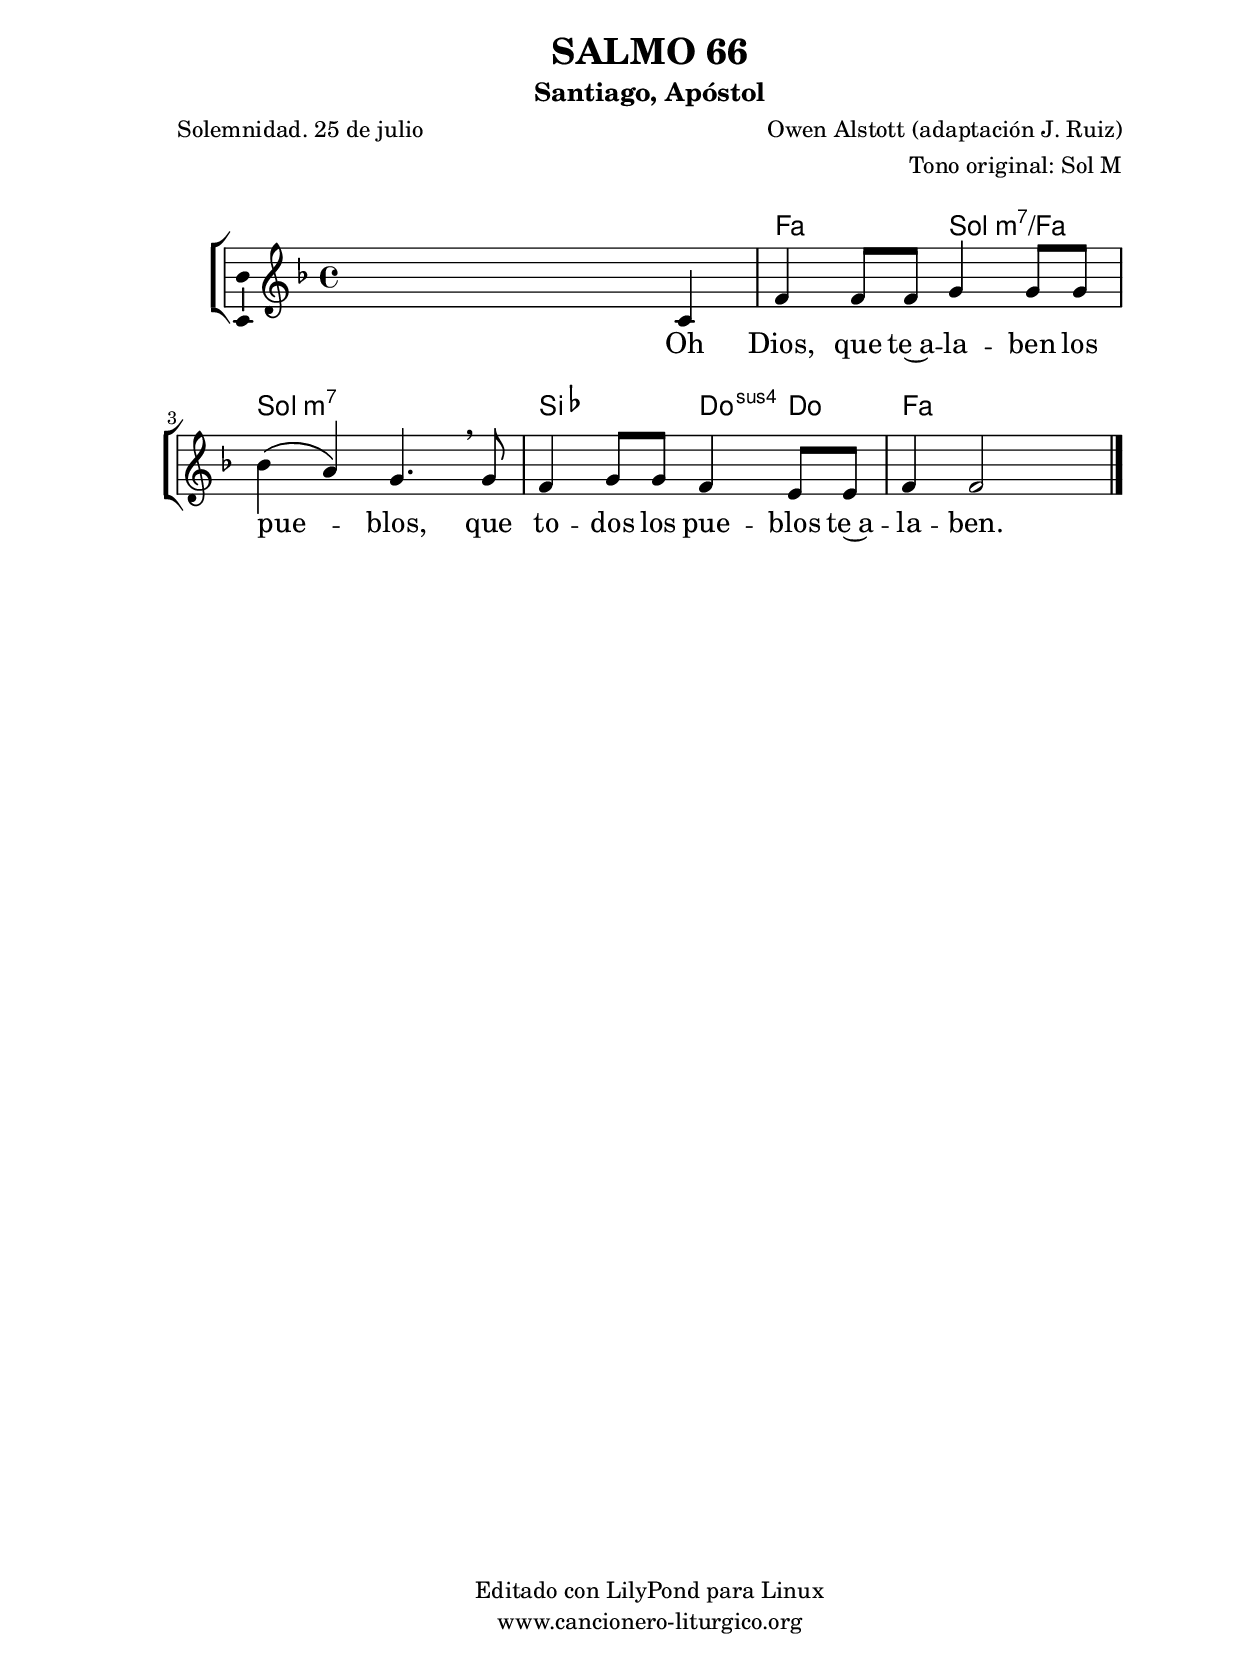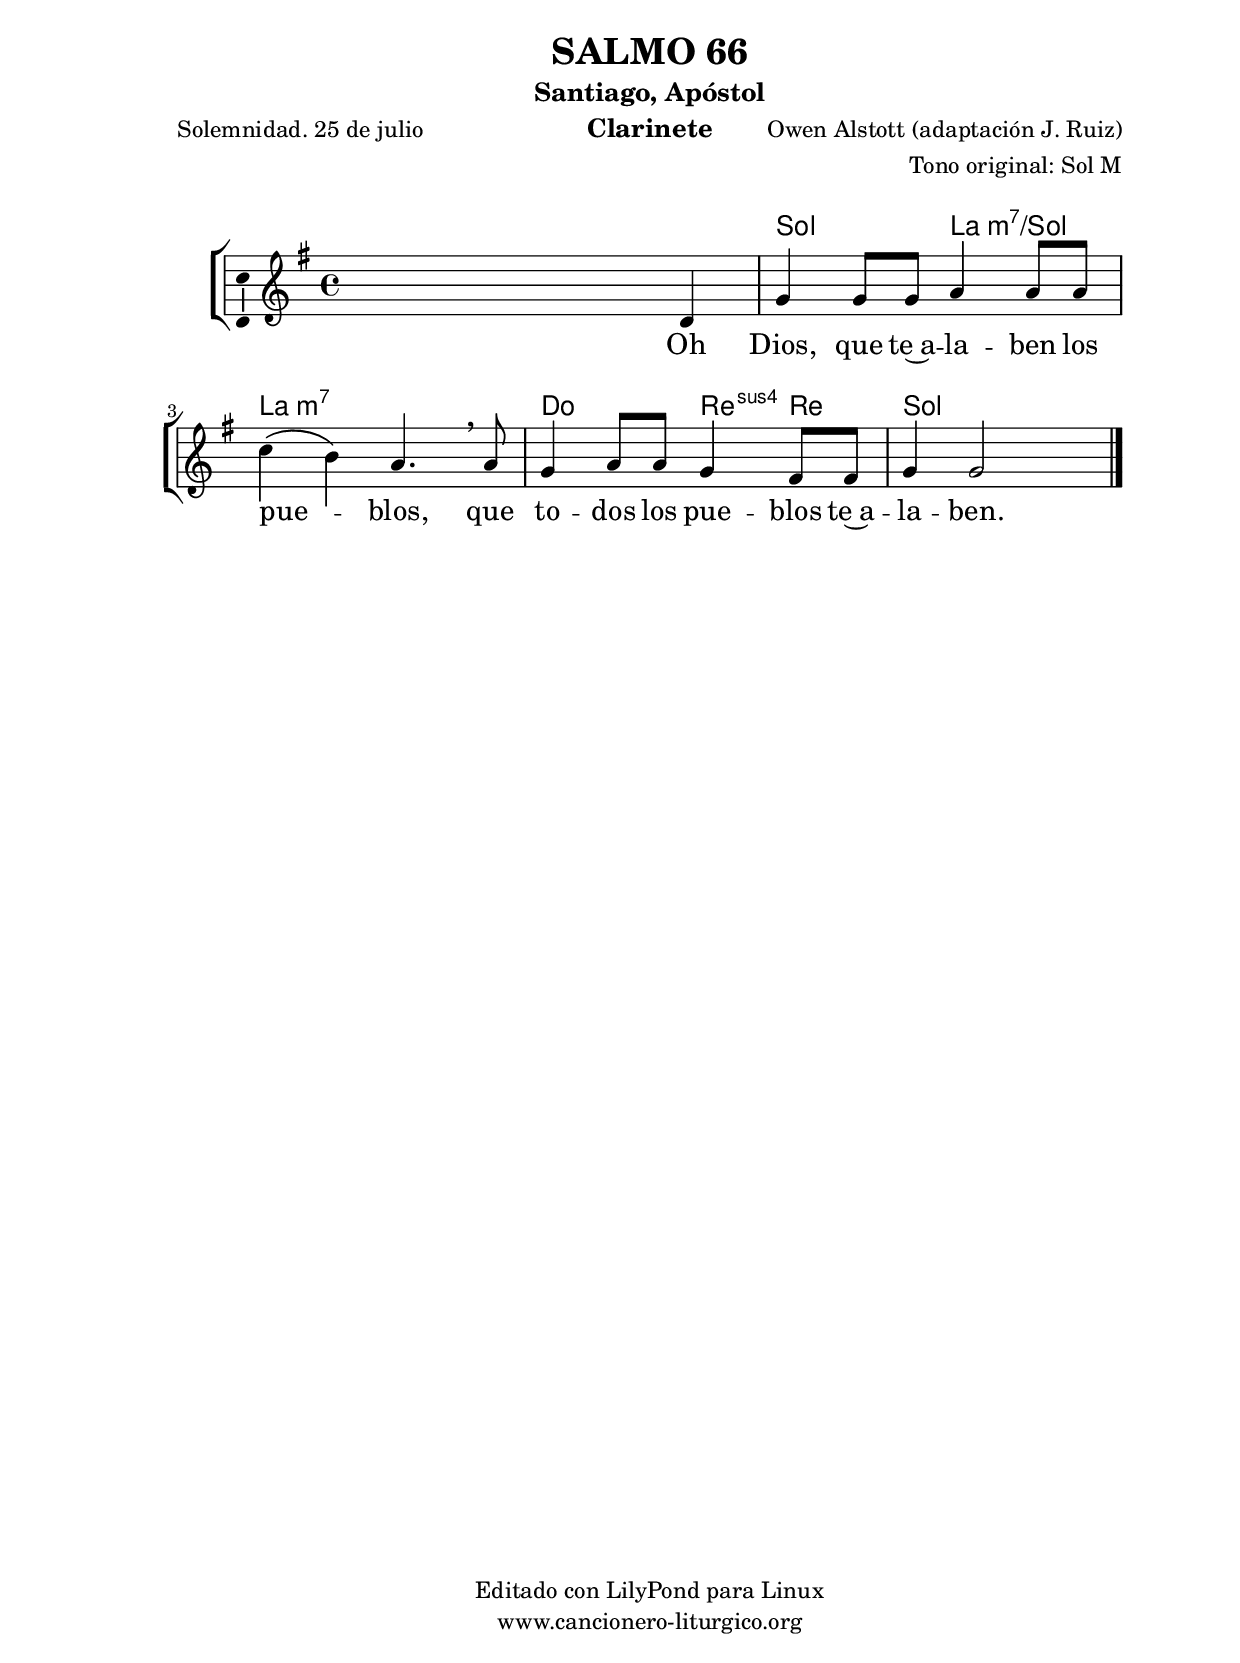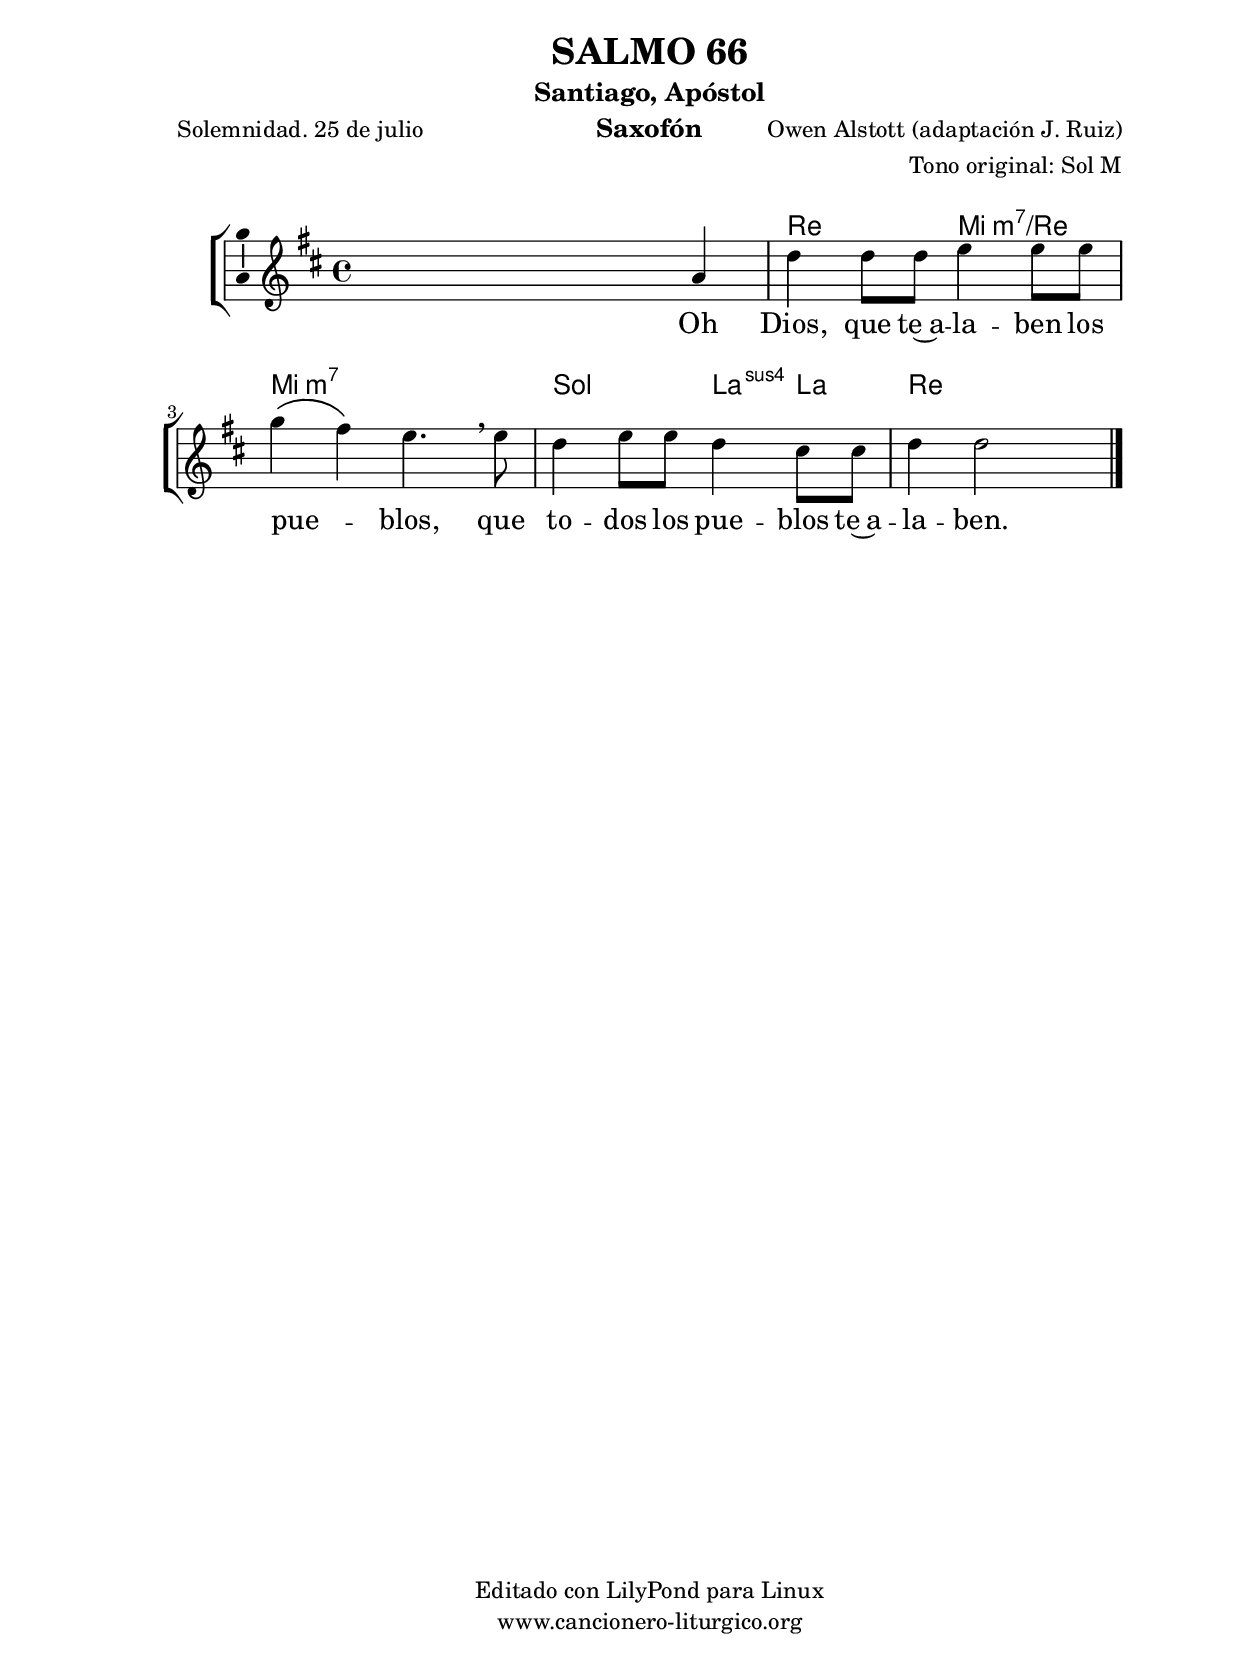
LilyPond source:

%
%para convertir .midi en .wav:
%timidity filename.midi -Ow -o finename.wav
%
%
%Para convertir de .wav a .mp3:
%lame -h -m j filename.wav
%
%
%para escuchar el midi:
%timidity nombrefichero.midi
%


%versión de lilypond para la que se ha escrito esta partitura:
\version "2.16.0"

	%Tamaño papel
	#(set-default-paper-size "a4")
	%Tamaño partitura
	#(set-global-staff-size 20)
	%No responde al pulsar sobre una nota
	#(ly:set-option 'point-and-click #f)

%parámetros del encabezamiento:
\header {
	title = "SALMO 66"
	subtitle = "Santiago, Apóstol"
	composer = "Owen Alstott (adaptación J. Ruiz)"
	poet = "Solemnidad. 25 de julio"
	meter = ""
	arranger = "Tono original: Sol M"
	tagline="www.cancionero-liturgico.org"
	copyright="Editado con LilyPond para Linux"
	}

%parámetros asociados al papel:
\paper  {
	oddHeaderMarkup = \markup {\fill-line { \on-the-fly #not-first-page \fromproperty #'header:title \on-the-fly #not-first-page \fromproperty #'header:composer }}
	evenHeaderMarkup = \markup {\fill-line { \fromproperty #'header:composer \fromproperty #'header:title }}
	#(set-paper-size "a4")
	print-page-number = ##f
	first-page-number = 1
	print-first-page-number = ##f
%	head-separation = 3.0 \cm
	top-margin = 2.0 \cm
	bottom-margin = 0.5\cm
%%%	bottom-margin = -1.0\cm
	left-margin = 3.0 \cm
	line-width = 16.0 \cm 
	indent = 8\mm
	interscoreline = 2.\mm
	between-system-space = 15\mm
%	para que las partituras no llenen la hoja:
	ragged-bottom = ##t
%	idem para la última hoja:
	ragged-last-bottom = ##f
%	para que las partituras llenen el ancho del papel:
	ragged-last = ##f
	after-title-space = 2.5 \cm
%page-count=1
%system-count=8

	%Flexible Vertical Spacing
%	markup-markup-spacing =
%	#'((basic-distance . 15) (minimum-distance . 15) (padding . 3))
	markup-system-spacing =
	#'((basic-distance . 15) (minimum-distance . 15) (padding . 3))
	system-system-spacing =
	#'((basic-distance . 15) (minimum-distance . 15) (padding . 3))
	score-system-spacing =
	#'((basic-distance . 15) (minimum-distance . 15) (padding . 5))
%	top-system-spacing = % header
%	#'((basic-distance . 8) (minimum-distance . 0) (padding . 3))
%	top-markup-spacing =
%	#'((basic-distance . 20) (minimum-distance . 20) (padding . 3))
	last-bottom-spacing = % footer
	#'((basic-distance . 5) (minimum-distance . 5) (padding . 3))
%	score-markup-spacing =
%	#'((basic-distance . 16) (minimum-distance . 13) (padding . 3))

	}


%parámetros que afectan a toda la partitura:
global =  {
	%clave de sol (G):
	\clef G
	%armadura:
	\transpose g f
	\key g \major
	\tempo 4=80
	\set Score.tempoHideNote = ##t
	}


acordes = {
	\italianChords
	\chordmode {
	\transpose g f
{
s1 g2 a:m7/g a:m7 a:m7 c d4:sus4 d g1
	}
	}
}


melodia = 
	\transpose g f
{
	\relative c'{
	\time 4/4

s2 s4 d4
g4 g8 g a4 a8 a
c4 \(b\) a4. \breathe a8
g4 a8 a g4 fis8 fis
g4 g2 s4

	\bar "|."
	}
	}


texto = \lyricmode {
Oh Dios, que te~a -- la -- ben los pue -- _ blos,
que to -- dos los pue -- blos te~a -- la -- ben.
	}


acordesStaff = \context ChordNames = acordesStaff <<
	\set chordChanges = ##t
	\acordes
	>>


vozStaff = \context Voice = vozStaff
\with {\consists "Ambitus_engraver"}
<<
%	\set Staff.instrumentName = ""
%	\set Staff.shortInstrumentName = ""
%	\set Staff.midiInstrument = #"clarinet"
%	\set Staff.midiInstrument = #"cello"
%	\set Staff.midiInstrument = #"flute"
	\set Staff.midiInstrument = #"electric guitar (jazz)"
%	\set Staff.midiInstrument = #"english horn"
%	\set Staff.midiInstrument = #"violin"
%	\set Staff.midiInstrument = #"glockenspiel"
	\set Staff.midiMinimumVolume = #0.7
	\set Staff.midiMaximumVolume = #0.9
	\global
	\melodia
	>>


textoStaff = \context Lyrics = textoStaff <<
	\lyricsto vozStaff \texto
	>>

\book {
	\score {
		\context ChoirStaff {
			\override StaffGroup.SystemStartBracket #'collapse-height = #1
			\override Score.SystemStartBar #'collapse-height = #1
			<<
			\acordesStaff
			\vozStaff
			\textoStaff
			>>
			}
		\layout {
	    		\context {
				\Lyrics
				\override LyricText #'font-size = #2
				}
	   		 \context {
				\Score
				%fontSize = #3
				\override StaffSymbol #'staff-space = #(magstep +3)
				%\override Beam #'thickness = #0.55
				%\override SpacingSpanner #'spacing-increment = #1.0
				%\override Slur #'height-limit = #1.5
				}
			}
		}
	\score {
		\unfoldRepeats
		\context ChoirStaff {
			<<
			\acordesStaff
			\vozStaff
			>>
			}
		\midi {
	  		\context {
	  			\Score
				tempoWholesPerMinute = #(ly:make-moment 70 4)
				}
			}
		}
	}

%Partitura para clarinete
#(define output-suffix "C")
\book {
	\header{
		instrument = "Clarinete"
		}
	\score {
		\context ChoirStaff {
			\override StaffGroup.SystemStartBracket #'collapse-height = #1
			\override Score.SystemStartBar #'collapse-height = #1
\transpose c d
			<<
			\acordesStaff
			\vozStaff
			\textoStaff
			>>
			}
		\layout {
	    		\context {
				\Lyrics
				\override LyricText #'font-size = #2
				}
	   		 \context {
				\Score
				%fontSize = #3
				\override StaffSymbol #'staff-space = #(magstep +3)
				%\override Beam #'thickness = #0.55
				%\override SpacingSpanner #'spacing-increment = #1.0
				%\override Slur #'height-limit = #1.5
				}
			}
		}
	}

%Partitura para saxofón
#(define output-suffix "S")
\book {
	\header{
		instrument = "Saxofón"
		}
	\score {
		\context ChoirStaff {
			\override StaffGroup.SystemStartBracket #'collapse-height = #1
			\override Score.SystemStartBar #'collapse-height = #1
\transpose c a
			<<
			\acordesStaff
			\vozStaff
			\textoStaff
			>>
			}
		\layout {
	    		\context {
				\Lyrics
				\override LyricText #'font-size = #2
				}
	   		 \context {
				\Score
				%fontSize = #3
				\override StaffSymbol #'staff-space = #(magstep +3)
				%\override Beam #'thickness = #0.55
				%\override SpacingSpanner #'spacing-increment = #1.0
				%\override Slur #'height-limit = #1.5
				}
			}
		}
	}

